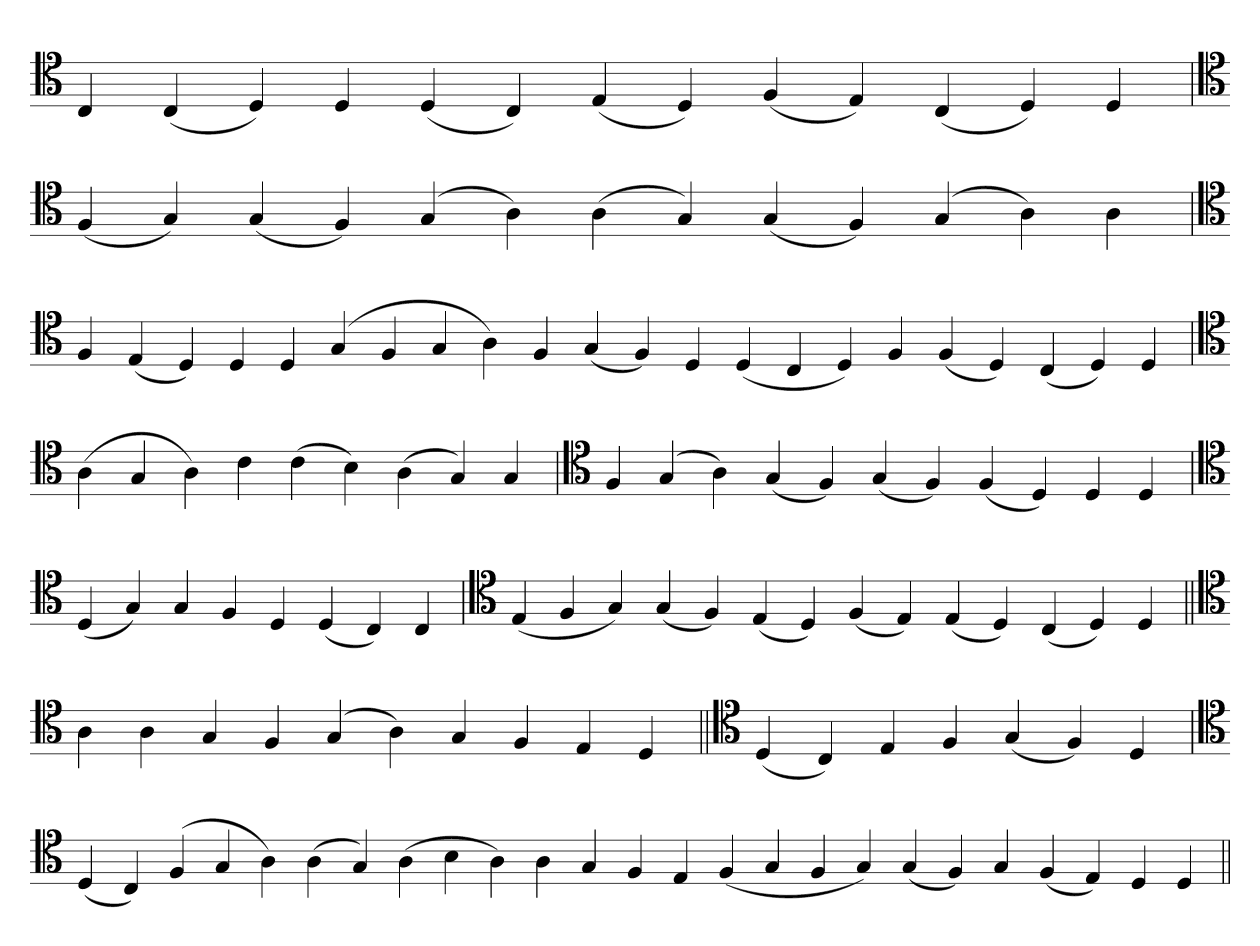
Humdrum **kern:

**kern
*part1
*staff1
*clefC4
=
4C
(4C
4D)
4D
(4D
4C)
(4E
4D)
(4F
4E)
(4C
4D)
4D
='
*clefC4
(4F
4G)
(4G
4F)
(4G
4A)
(4A
4G)
(4G
4F)
(4G
4A)
4A
=`
*clefC4
4F
(4E
4D)
4D
4D
(4G
4F
4G
4A)
4F
(4G
4F)
4D
(4D
4C
4D)
4F
(4F
4D)
(4C
4D)
4D
=
*clefC4
(4A
4G
4A)
4c
(4c
4B)
(4A
4G)
4G
=`
*clefC4
4F
(4G
4A)
(4G
4F)
(4G
4F)
(4F
4D)
4D
4D
=
*clefC4
(4D
4G)
4G
4F
4D
(4D
4C)
4C
=`
*clefC4
(4E
4F
4G)
(4G
4F)
(4E
4D)
(4F
4E)
(4E
4D)
(4C
4D)
4D
=||
*clefC4
4A
4A
4G
4F
(4G
4A)
4G
4F
4E
4D
=||
*clefC4
(4D
4C)
4E
4F
(4G
4F)
4D
='
*clefC4
(4D
4C)
(4F
4G
4A)
(4A
4G)
(4A
4B
4A)
4A
4G
4F
4E
(4F
4G
4F
4G)
(4G
4F)
4G
(4F
4E)
4D
4D
=||
*-
